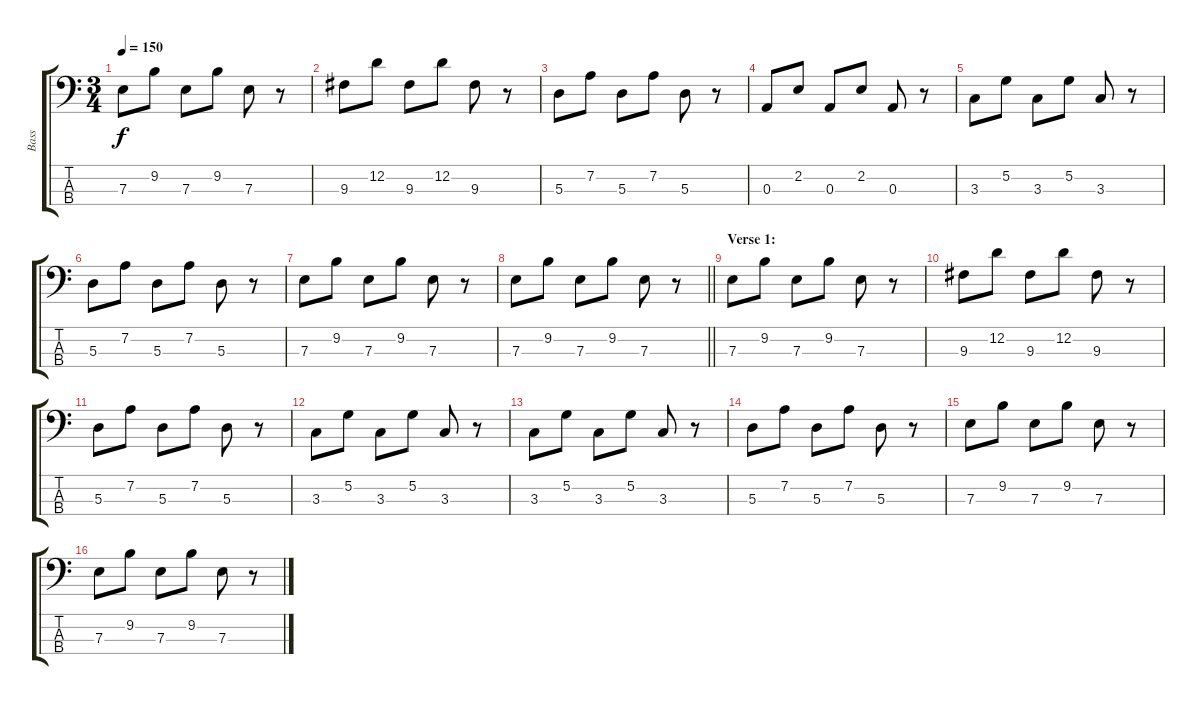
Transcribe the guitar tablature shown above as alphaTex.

\track ("Bass" "Bass") {instrument electricbassfinger}
\staff {score tabs}
\tuning (G2 D2 A1 E1) {hide}
\ts (3 4)
\tempo 150
\clef f4
\ks c
7.3.8{dy f} 9.2.8 7.3.8 9.2.8 7.3.8 r.8 |
9.3.8 12.2.8 9.3.8 12.2.8 9.3.8 r.8 |
5.3.8 7.2.8 5.3.8 7.2.8 5.3.8 r.8 |
0.3.8 2.2.8 0.3.8 2.2.8 0.3.8 r.8 |
3.3.8 5.2.8 3.3.8 5.2.8 3.3.8 r.8 |
5.3.8 7.2.8 5.3.8 7.2.8 5.3.8 r.8 |
7.3.8 9.2.8 7.3.8 9.2.8 7.3.8 r.8 |
\barLineRight lightlight
7.3.8 9.2.8 7.3.8 9.2.8 7.3.8 r.8 |
\section ("" "Verse 1:")
7.3.8 9.2.8 7.3.8 9.2.8 7.3.8 r.8 |
9.3.8 12.2.8 9.3.8 12.2.8 9.3.8 r.8 |
5.3.8 7.2.8 5.3.8 7.2.8 5.3.8 r.8 |
3.3.8 5.2.8 3.3.8 5.2.8 3.3.8 r.8 |
3.3.8 5.2.8 3.3.8 5.2.8 3.3.8 r.8 |
5.3.8 7.2.8 5.3.8 7.2.8 5.3.8 r.8 |
7.3.8 9.2.8 7.3.8 9.2.8 7.3.8 r.8 |
7.3.8 9.2.8 7.3.8 9.2.8 7.3.8 r.8
